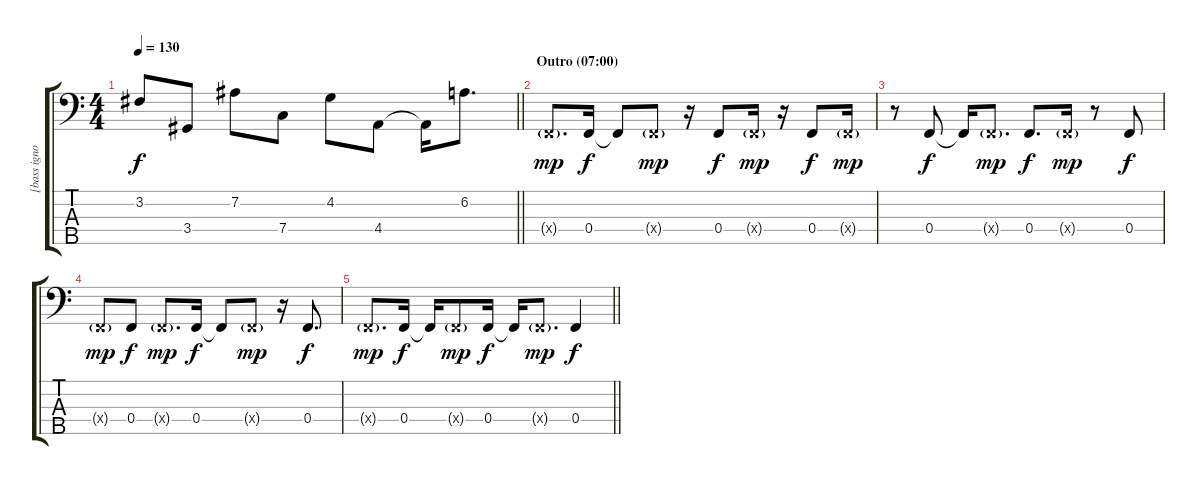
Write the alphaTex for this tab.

\track ("[bass ignore]" "[bass igno") {instrument electricbassfinger}
\staff {score tabs}
\tuning (Ab2 Eb2 Bb1 F1 B0) {hide}
\ts (4 4)
\tempo 130
\clef f4
\barLineRight lightlight
\ks c
3.2{t}.8{dy f} 3.4.8 7.2.8 7.4.8 4.2.8 4.4.8 4.4{t}.16 6.2.8{d} |
\section ("" "Outro (07:00)")
0.4{g x}.8{d dy mp} 0.4.16{dy f} 0.4{t}.8 0.4{g x}.8{dy mp} r.16 0.4.8{dy f} 0.4{g x}.16{dy mp} r.16 0.4.8{dy f} 0.4{g x}.16{dy mp} |
r.8 0.4.8{dy f} 0.4{t}.16 0.4{g x}.8{d dy mp} 0.4.8{d dy f} 0.4{g x}.16{dy mp} r.8 0.4.8{dy f} |
0.4{g x}.8{dy mp} 0.4.8{dy f} 0.4{g x}.8{d dy mp} 0.4.16{dy f} 0.4{t}.8 0.4{g x}.8{dy mp} r.16 0.4.8{d dy f} |
\barLineRight lightlight
0.4{g x}.8{d dy mp} 0.4.16{dy f} 0.4{t}.16 0.4{g x}.8{dy mp} 0.4.16{dy f} 0.4{t}.16 0.4{g x}.8{d dy mp} 0.4.4{dy f}
